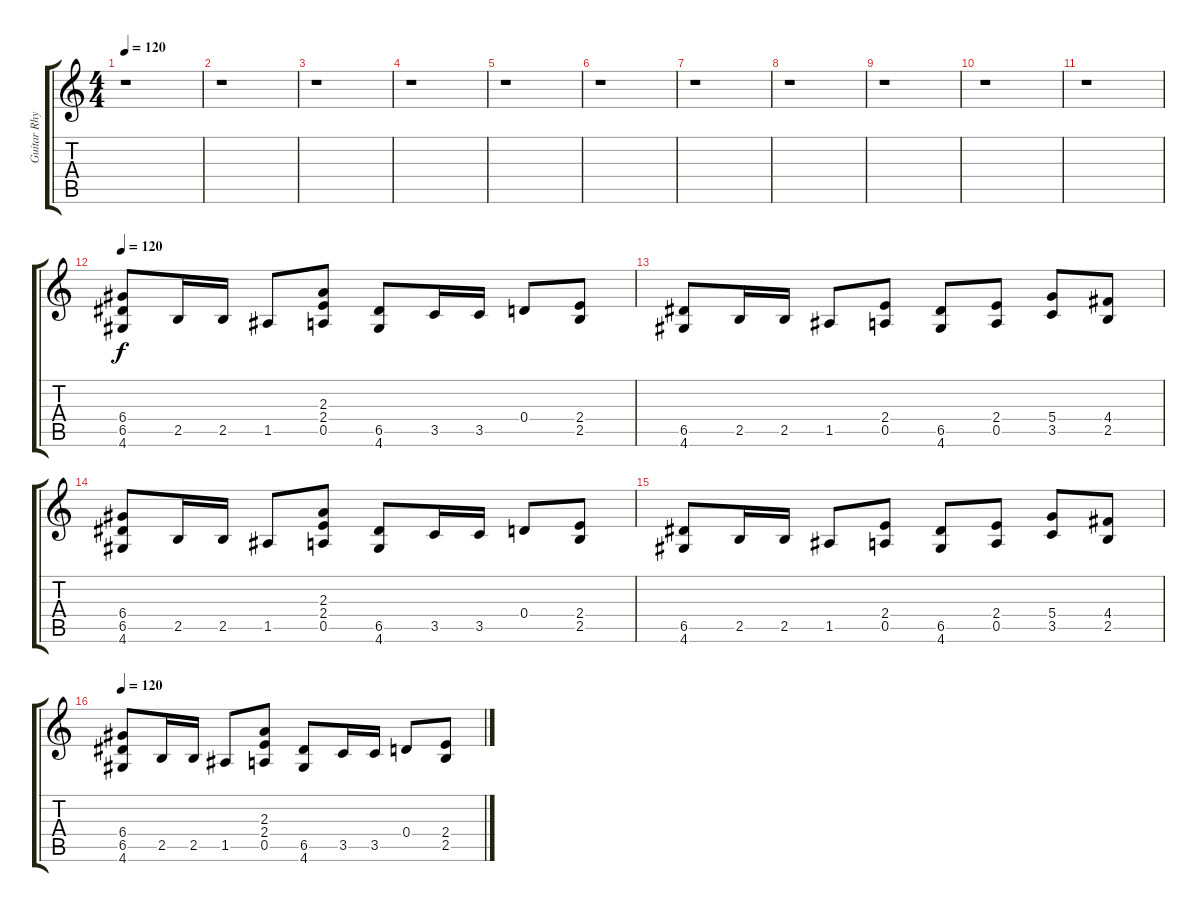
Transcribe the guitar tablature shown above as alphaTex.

\track ("Guitar Rhythm" "Guitar Rhy") {instrument distortionguitar}
\staff {score tabs}
\tuning (E4 B3 G3 D3 A2 E2) {hide}
\ts (4 4)
\tempo 120
\clef g2
\ks c
r.1{dy f} |
r.1 |
r.1 |
r.1 |
r.1 |
r.1 |
r.1 |
r.1 |
r.1 |
r.1 |
r.1 |
\tempo 120
(6.4 6.5 4.6).8 2.5.16 2.5.16 1.5.8 (2.3 2.4 0.5).8 (6.5 4.6).8 3.5.16 3.5.16 0.4.8 (2.4 2.5).8 |
(6.5 4.6).8 2.5.16 2.5.16 1.5.8 (2.4 0.5).8 (6.5 4.6).8 (2.4 0.5).8 (5.4 3.5).8 (4.4 2.5).8 |
(6.4 6.5 4.6).8 2.5.16 2.5.16 1.5.8 (2.3 2.4 0.5).8 (6.5 4.6).8 3.5.16 3.5.16 0.4.8 (2.4 2.5).8 |
(6.5 4.6).8 2.5.16 2.5.16 1.5.8 (2.4 0.5).8 (6.5 4.6).8 (2.4 0.5).8 (5.4 3.5).8 (4.4 2.5).8 |
\tempo 120
(6.4 6.5 4.6).8 2.5.16 2.5.16 1.5.8 (2.3 2.4 0.5).8 (6.5 4.6).8 3.5.16 3.5.16 0.4.8 (2.4 2.5).8
